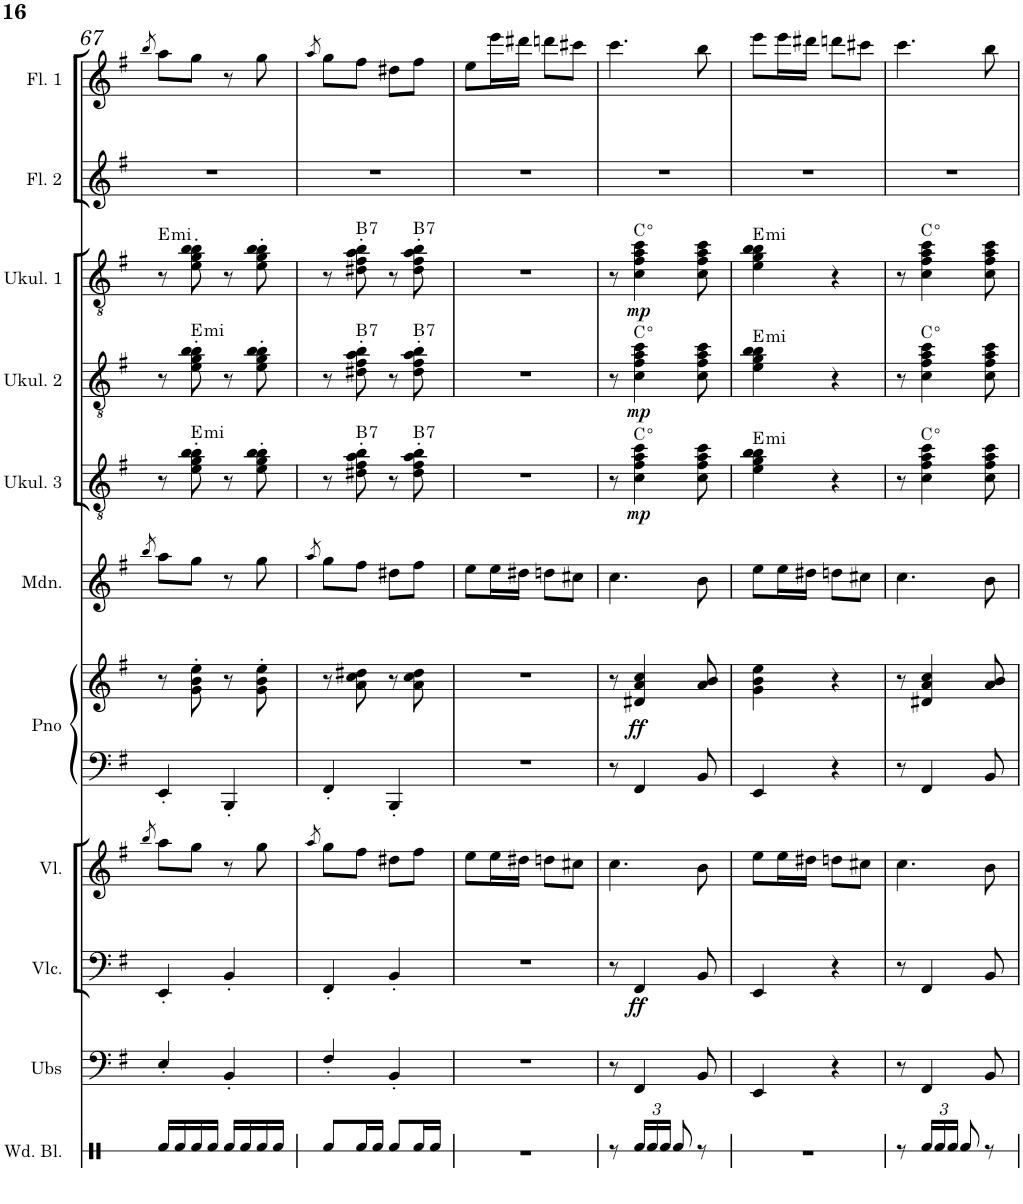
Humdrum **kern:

**kern	**kern	**kern	**dynam	**kern	**kern	**kern	**dynam	**kern	**kern	**dynam	**harte	**kern	**dynam	**harte	**kern	**dynam	**harte	**kern	**kern
*part11	*part10	*part9	*part9	*part8	*part7	*part7	*part7	*part6	*part5	*part5	*part5	*part4	*part4	*part4	*part3	*part3	*part3	*part2	*part1
*staff12	*staff11	*staff10	*staff10	*staff9	*staff8	*staff7	*staff7/8	*staff6	*staff5	*staff5	*	*staff4	*staff4	*	*staff3	*staff3	*	*staff2	*staff1
*I"Wood Blocks	*I"UkuBass	*I"Violoncelle	*	*I"Violon	*I"Piano	*	*	*I"Mandoline	*I"Ukulélé 3	*	*	*I"Ukulélé 2	*	*	*I"Ukulélé 1	*	*	*I"Flûte 2	*I"Flûte 1
*I'Wd. Bl.	*I'Ubs	*I'Vlc.	*	*I'Vl.	*I'Pno	*	*	*I'Mdn.	*I'Ukul. 3	*	*	*I'Ukul. 2	*	*	*I'Ukul. 1	*	*	*I'Fl. 2	*I'Fl. 1
!!LO:PB:g=z
*clefX	*clefF4	*clefF4	*	*clefG2	*clefF4	*clefG2	*	*clefG2	*clefGv2	*	*	*clefGv2	*	*	*clefGv2	*	*	*clefG2	*clefG2
*	*Trd7c12	*	*	*	*	*	*	*	*	*	*	*	*	*	*	*	*	*	*
*k[]	*k[f#]	*k[f#]	*	*k[f#]	*k[f#]	*k[f#]	*	*k[f#]	*k[f#]	*	*	*k[f#]	*	*	*k[f#]	*	*	*k[f#]	*k[f#]
*	*e:	*e:	*	*e:	*e:	*e:	*	*e:	*e:	*	*	*e:	*	*	*e:	*	*	*e:	*e:
*M2/4	*M2/4	*M2/4	*	*M2/4	*M2/4	*M2/4	*	*M2/4	*M2/4	*	*	*M2/4	*	*	*M2/4	*	*	*M2/4	*M2/4
=67	=67	=67	=67	=67	=67	=67	=67	=67	=67	=67	=67	=67	=67	=67	=67	=67	=67	=67	=67
.	.	.	.	8qbb/	.	.	.	8qbb/	.	.	.	.	.	.	.	.	.	.	8qbb/
!	!	!	!	!	!	!	!	!	!	!	!	!	!	!	!	!	!LO:H:kt=mi	!	!
16Rf/LL	4E'/	4EE'/	.	8aa\L	4EE'/	8r	.	8aa\L	8r	.	.	8r	.	.	8r	.	E:min	2r	8aa\L
16Rf/	.	.	.	.	.	.	.	.	.	.	.	.	.	.	.	.	.	.	.
!	!	!	!	!	!	!	!	!	!	!	!LO:H:kt=mi	!	!	!LO:H:kt=mi	!	!	!	!	!
16Rf/	.	.	.	8gg\J	.	8g\' 8b\' 8ee\'	.	8gg\J	8e\' 8g\' 8b\' 8b\'	.	E:min	8e\' 8g\' 8b\' 8b\'	.	E:min	8e\' 8g\' 8b\' 8b\'	.	.	.	8gg\J
16Rf/JJ	.	.	.	.	.	.	.	.	.	.	.	.	.	.	.	.	.	.	.
16Rf/LL	4BB'/	4BB'/	.	8r	4BBB'/	8r	.	8r	8r	.	.	8r	.	.	8r	.	.	.	8r
16Rf/	.	.	.	.	.	.	.	.	.	.	.	.	.	.	.	.	.	.	.
16Rf/	.	.	.	8gg\	.	8g\' 8b\' 8ee\'	.	8gg\	8e\' 8g\' 8b\' 8b\'	.	.	8e\' 8g\' 8b\' 8b\'	.	.	8e\' 8g\' 8b\' 8b\'	.	.	.	8gg\
16Rf/JJ	.	.	.	.	.	.	.	.	.	.	.	.	.	.	.	.	.	.	.
=68	=68	=68	=68	=68	=68	=68	=68	=68	=68	=68	=68	=68	=68	=68	=68	=68	=68	=68	=68
.	.	.	.	8qaa/	.	.	.	8qaa/	.	.	.	.	.	.	.	.	.	.	8qaa/
8Rf/L	4F#'/	4FF#'/	.	8gg\L	4FF#'/	8r	.	8gg\L	8r	.	.	8r	.	.	8r	.	.	2r	8gg\L
!	!	!	!	!	!	!	!	!	!	!	!LO:H:kt=7	!	!	!LO:H:kt=7	!	!	!LO:H:kt=7	!	!
16Rf/L	.	.	.	8ff#\J	.	8a\ 8cc\ 8dd#X\	.	8ff#\J	8d#X\' 8f#\' 8a\' 8b\'	.	B:7	8d#X\' 8f#\' 8a\' 8b\'	.	B:7	8d#X\' 8f#\' 8a\' 8b\'	.	B:7	.	8ff#\J
16Rf/JJ	.	.	.	.	.	.	.	.	.	.	.	.	.	.	.	.	.	.	.
8Rf/L	4BB'/	4BB'/	.	8dd#X\L	4BBB'/	8r	.	8dd#X\L	8r	.	.	8r	.	.	8r	.	.	.	8dd#X\L
!	!	!	!	!	!	!	!	!	!	!	!LO:H:kt=7	!	!	!LO:H:kt=7	!	!	!LO:H:kt=7	!	!
16Rf/L	.	.	.	8ff#\J	.	8a\ 8cc\ 8dd#\	.	8ff#\J	8d#\' 8f#\' 8a\' 8b\'	.	B:7	8d#\' 8f#\' 8a\' 8b\'	.	B:7	8d#\' 8f#\' 8a\' 8b\'	.	B:7	.	8ff#\J
16Rf/JJ	.	.	.	.	.	.	.	.	.	.	.	.	.	.	.	.	.	.	.
=69	=69	=69	=69	=69	=69	=69	=69	=69	=69	=69	=69	=69	=69	=69	=69	=69	=69	=69	=69
2r	2r	2r	.	8ee\L	2r	2r	.	8ee\L	2r	.	.	2r	.	.	2r	.	.	2r	8ee\L
.	.	.	.	16ee\L	.	.	.	16ee\L	.	.	.	.	.	.	.	.	.	.	16eee\L
.	.	.	.	16dd#X\JJ	.	.	.	16dd#X\JJ	.	.	.	.	.	.	.	.	.	.	16ddd#X\JJ
.	.	.	.	8ddn\L	.	.	.	8ddn\L	.	.	.	.	.	.	.	.	.	.	8dddn\L
.	.	.	.	8cc#X\J	.	.	.	8cc#X\J	.	.	.	.	.	.	.	.	.	.	8ccc#X\J
=70	=70	=70	=70	=70	=70	=70	=70	=70	=70	=70	=70	=70	=70	=70	=70	=70	=70	=70	=70
8r	8r	8r	.	4.cc\	8r	8r	.	4.cc\	8r	.	.	8r	.	.	8r	.	.	2r	4.ccc\
*Xbrackettup	*	*	*	*	*	*	*	*	*	*	*	*	*	*	*	*	*	*	*
!	!	!	!LO:DY:b	!	!	!	!LO:DY:b	!	!	!LO:DY:b	!LO:H:kt=°	!	!LO:DY:b	!LO:H:kt=°	!	!LO:DY:b	!LO:H:kt=°	!	!
24Rf/LL	4FF#/	4FF#/	ff	.	4FF#/	4d#X/ 4a/ 4cc/	ff	.	4c\ 4f#\ 4a\ 4cc\	mp	.	4c\ 4f#\ 4a\ 4cc\	mp	.	4c\ 4f#\ 4a\ 4cc\	mp	.	.	.
24Rf/	.	.	.	.	.	.	.	.	.	.	.	.	.	.	.	.	.	.	.
24Rf/JJ	.	.	.	.	.	.	.	.	.	.	.	.	.	.	.	.	.	.	.
8Rf/	.	.	.	.	.	.	.	.	.	.	.	.	.	.	.	.	.	.	.
8r	8BB/	8BB/	.	8b\	8BB/	8a/ 8b/	.	8b\	8c\ 8f#\ 8a\ 8cc\	.	.	8c\ 8f#\ 8a\ 8cc\	.	.	8c\ 8f#\ 8a\ 8cc\	.	.	.	8bb\
=71	=71	=71	=71	=71	=71	=71	=71	=71	=71	=71	=71	=71	=71	=71	=71	=71	=71	=71	=71
!	!	!	!	!	!	!	!	!	!	!	!LO:H:kt=mi	!	!	!LO:H:kt=mi	!	!	!LO:H:kt=mi	!	!
2r	4EE/	4EE/	.	8ee\L	4EE/	4g\ 4b\ 4ee\	.	8ee\L	4e\ 4g\ 4b\ 4b\	.	E:min	4e\ 4g\ 4b\ 4b\	.	E:min	4e\ 4g\ 4b\ 4b\	.	E:min	2r	8eee\L
.	.	.	.	16ee\L	.	.	.	16ee\L	.	.	.	.	.	.	.	.	.	.	16eee\L
.	.	.	.	16dd#X\JJ	.	.	.	16dd#X\JJ	.	.	.	.	.	.	.	.	.	.	16ddd#X\JJ
.	4r	4r	.	8ddn\L	4r	4r	.	8ddn\L	4r	.	.	4r	.	.	4r	.	.	.	8dddn\L
.	.	.	.	8cc#X\J	.	.	.	8cc#X\J	.	.	.	.	.	.	.	.	.	.	8ccc#X\J
=72	=72	=72	=72	=72	=72	=72	=72	=72	=72	=72	=72	=72	=72	=72	=72	=72	=72	=72	=72
8r	8r	8r	.	4.cc\	8r	8r	.	4.cc\	8r	.	.	8r	.	.	8r	.	.	2r	4.ccc\
!	!	!	!	!	!	!	!	!	!	!	!LO:H:kt=°	!	!	!LO:H:kt=°	!	!	!LO:H:kt=°	!	!
24Rf/LL	4FF#/	4FF#/	.	.	4FF#/	4d#X/ 4a/ 4cc/	.	.	4c\ 4f#\ 4a\ 4cc\	.	.	4c\ 4f#\ 4a\ 4cc\	.	.	4c\ 4f#\ 4a\ 4cc\	.	.	.	.
24Rf/	.	.	.	.	.	.	.	.	.	.	.	.	.	.	.	.	.	.	.
24Rf/JJ	.	.	.	.	.	.	.	.	.	.	.	.	.	.	.	.	.	.	.
8Rf/	.	.	.	.	.	.	.	.	.	.	.	.	.	.	.	.	.	.	.
8r	8BB/	8BB/	.	8b\	8BB/	8a/ 8b/	.	8b\	8c\ 8f#\ 8a\ 8cc\	.	.	8c\ 8f#\ 8a\ 8cc\	.	.	8c\ 8f#\ 8a\ 8cc\	.	.	.	8bb\
=	=	=	=	=	=	=	=	=	=	=	=	=	=	=	=	=	=	=	=
*-	*-	*-	*-	*-	*-	*-	*-	*-	*-	*-	*-	*-	*-	*-	*-	*-	*-	*-	*-
